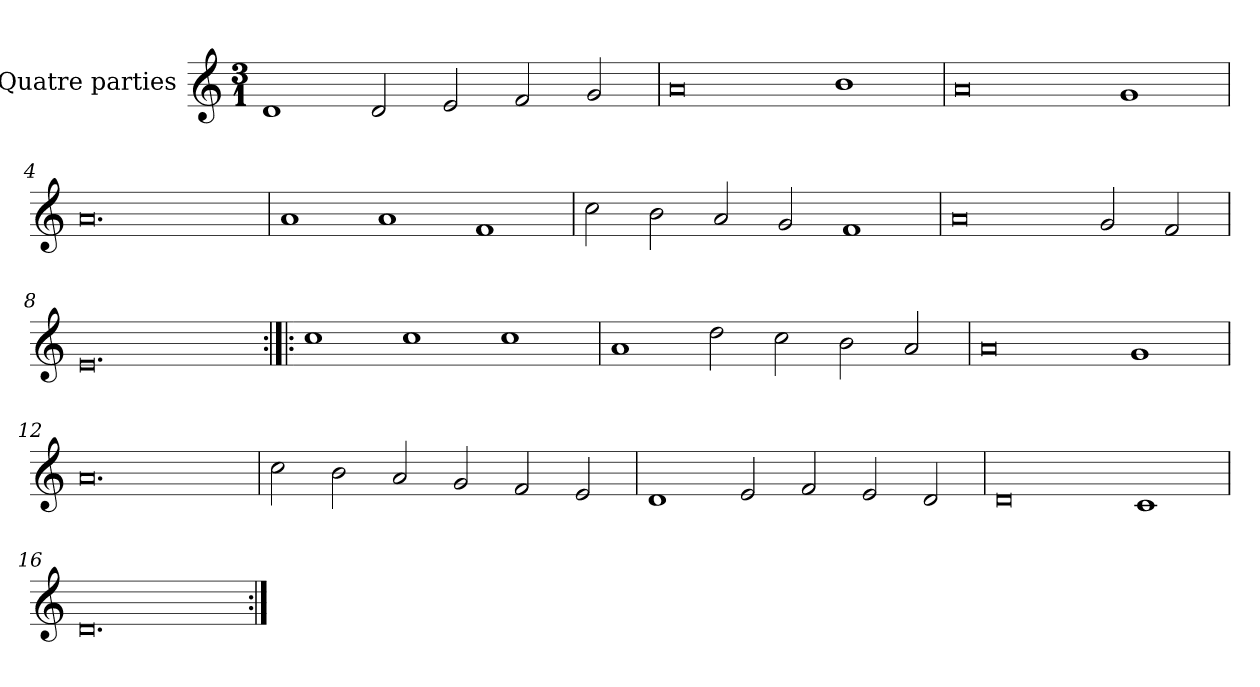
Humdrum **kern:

**kern
*part1
*staff1
*I"Quatre parties
*clefG2
*k[]
*M3/1
*MM360
=1
1d
2d/
2e/
2f/
2g/
=2
0a
1b
=3
0a
1g
=4
0.a
=5
1a
1a
1f
=6
2cc\
2b\
2a/
2g/
1f
=7
0a
2g/
2f/
=8
0.e
=9:|!|:
1cc
1cc
1cc
=10
1a
2dd\
2cc\
2b\
2a/
=11
0a
1g
=12
0.a
=13
2cc\
2b\
2a/
2g/
2f/
2e/
=14
1d
2e/
2f/
2e/
2d/
=15
0d
1c
=16
0.d
=:|!
*-
